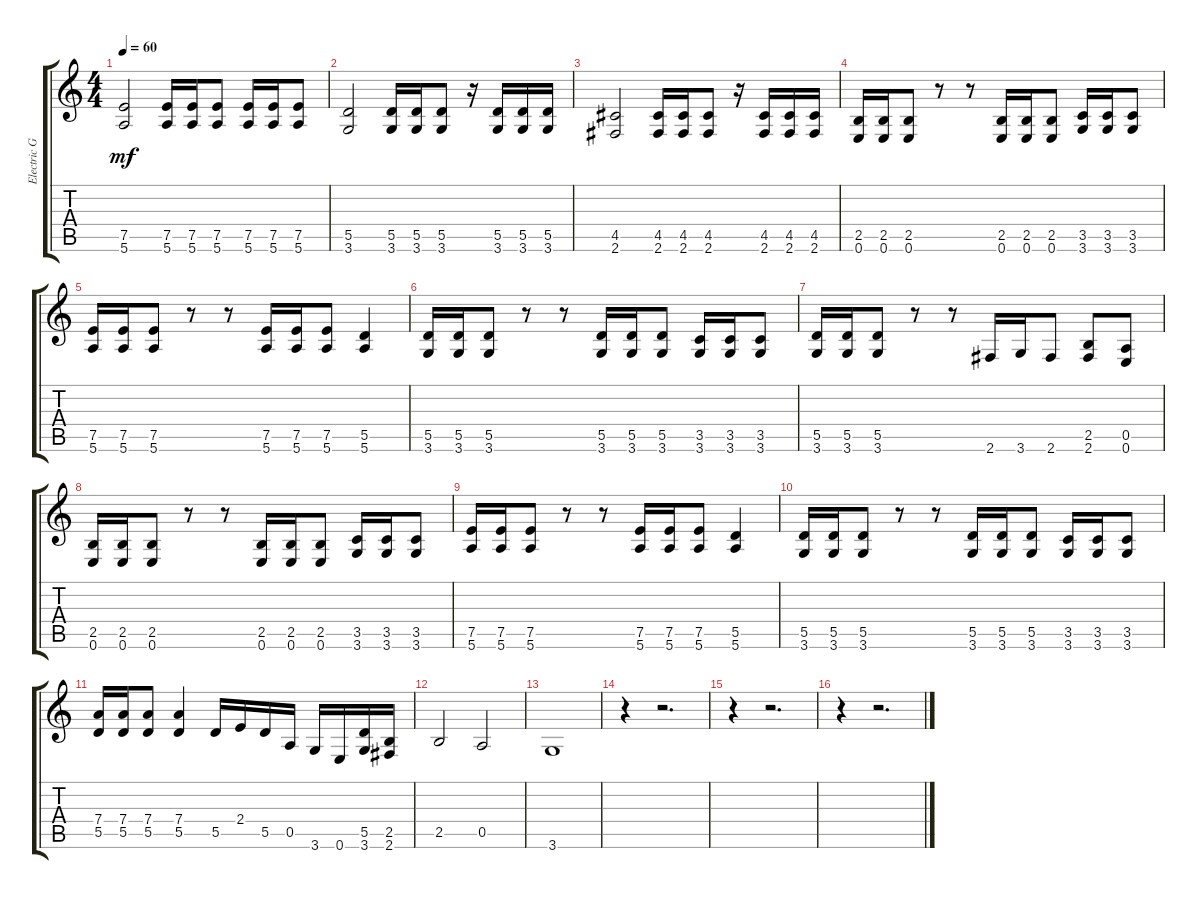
\track ("Electric Guitar 1" "Electric G") {instrument distortionguitar}
\staff {score tabs}
\tuning (E4 B3 G3 D3 A2 E2) {hide}
\ts (4 4)
\tempo 60
\clef g2
\ks c
(7.5 5.6).2{dy mf} (7.5 5.6).16 (7.5 5.6).16 (7.5 5.6).8 (7.5 5.6).16 (7.5 5.6).16 (7.5 5.6).8 |
(5.5 3.6).2 (5.5 3.6).16 (5.5 3.6).16 (5.5 3.6).8 r.16 (5.5 3.6).16 (5.5 3.6).16 (5.5 3.6).16 |
(4.5 2.6).2 (4.5 2.6).16 (4.5 2.6).16 (4.5 2.6).8 r.16 (4.5 2.6).16 (4.5 2.6).16 (4.5 2.6).16 |
(2.5 0.6).16 (2.5 0.6).16 (2.5 0.6).8 r.8 r.8 (2.5 0.6).16 (2.5 0.6).16 (2.5 0.6).8 (3.5 3.6).16 (3.5 3.6).16 (3.5 3.6).8 |
(7.5 5.6).16 (7.5 5.6).16 (7.5 5.6).8 r.8 r.8 (7.5 5.6).16 (7.5 5.6).16 (7.5 5.6).8 (5.5 5.6).4 |
(5.5 3.6).16 (5.5 3.6).16 (5.5 3.6).8 r.8 r.8 (5.5 3.6).16 (5.5 3.6).16 (5.5 3.6).8 (3.5 3.6).16 (3.5 3.6).16 (3.5 3.6).8 |
(5.5 3.6).16 (5.5 3.6).16 (5.5 3.6).8 r.8 r.8 2.6.16 3.6.16 2.6.8 (2.5 2.6).8 (0.5 0.6).8 |
(2.5 0.6).16 (2.5 0.6).16 (2.5 0.6).8 r.8 r.8 (2.5 0.6).16 (2.5 0.6).16 (2.5 0.6).8 (3.5 3.6).16 (3.5 3.6).16 (3.5 3.6).8 |
(7.5 5.6).16 (7.5 5.6).16 (7.5 5.6).8 r.8 r.8 (7.5 5.6).16 (7.5 5.6).16 (7.5 5.6).8 (5.5 5.6).4 |
(5.5 3.6).16 (5.5 3.6).16 (5.5 3.6).8 r.8 r.8 (5.5 3.6).16 (5.5 3.6).16 (5.5 3.6).8 (3.5 3.6).16 (3.5 3.6).16 (3.5 3.6).8 |
(7.4 5.5).16 (7.4 5.5).16 (7.4 5.5).8 (7.4 5.5).4 5.5.16 2.4.16 5.5.16 0.5.16 3.6.16 0.6.16 (5.5 3.6).16 (2.5 2.6).16 |
2.5.2 0.5.2 |
3.6.1 |
r.4 r.2{d} |
r.4 r.2{d} |
r.4 r.2{d}
